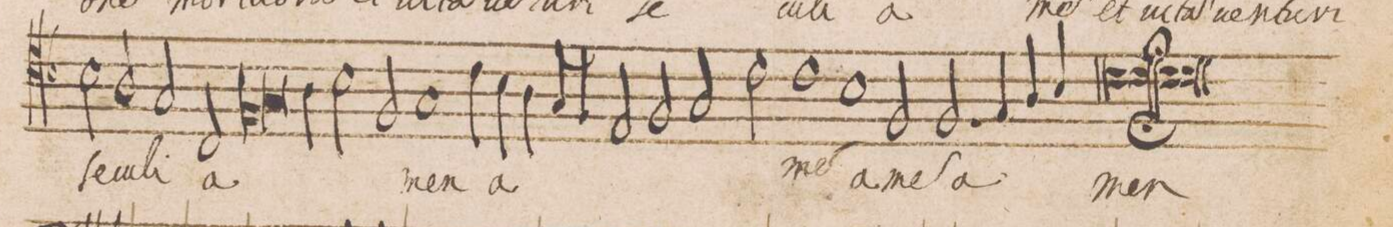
**kern	**text
*I"ALTUS	*
*clefC4	*
*k[b-]	*
*met(c)	*
*M2/1	*
2B-\	ſe-
2A/	-cu-
2G/	-li
2C/	a-
=181-	=181-
*lig	*
1F	.
*col	*
2.G/	.
4A\	.
*Xlig	*
*Xcol	*
=182-	=182-
2B-\	.
2F/	.
1G	-men
=183-	=183-
4c\	a-
4B-\	.
4A\	.
8G/L	.
8F/J	.
2E/	.
2F/	.
=184-	=184-
2G/	.
2c\	.
1c	-me(n)
=185-	=185-
1B-	a-
2F/	-me(n)
2.F/	a-
=186-	=186-
4G/	.
4A/	.
4B-/	.
1c;	-men
==	==
*-	*-
